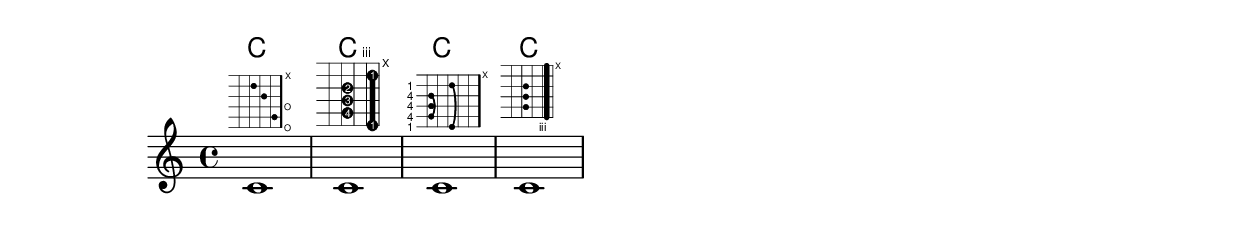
\version "2.16.0"

\header {
  texidoc="
Fret diagrams can be presented in landscape mode.

"
}

\layout { ragged-right = ##t }

<<
  \chords {
    c1 |
    c1 |
    c1 |
    c1
  }

  \new Voice {
    \textLengthOn
    \override TextScript #'fret-diagram-details
       #'orientation = #'opposing-landscape

     %% C major for guitar, regular style
    c'1 ^\markup {
            \fret-diagram #"6-x;5-3-3;4-2-2;3-o;2-1;1-o;"}

     %% C major for guitar with barre on fret 3, regular style
    \once \override TextScript #'fret-diagram-details 
        #'label-dir = #LEFT
    \once \override TextScript #'fret-diagram-details 
        #'barre-type = #'straight
    c' ^\markup {
            \fret-diagram 
               #"f:1;s:1.2;6-x;c:5-1-3;5-3-1;4-5-2;3-5-3;2-5-4;1-3-1;"}

     %% C major for guitar with two barres, regular style

    c' ^\markup {
            \fret-diagram 
              #"f:2;h:5;6-x;c:5-1-3;5-3-1;c:4-2-5;4-5-4;3-5-4;2-5-4;1-3-1;"}
   
     %% C major for guitar, with capo 
    c' ^\markup {
            \fret-diagram-verbose #'((mute 6)
                                     (capo 3)
                                     (place-fret 4 5 1)
                                     (place-fret 3 5 2)
                                     (place-fret 2 5 3))}

 }
>>


